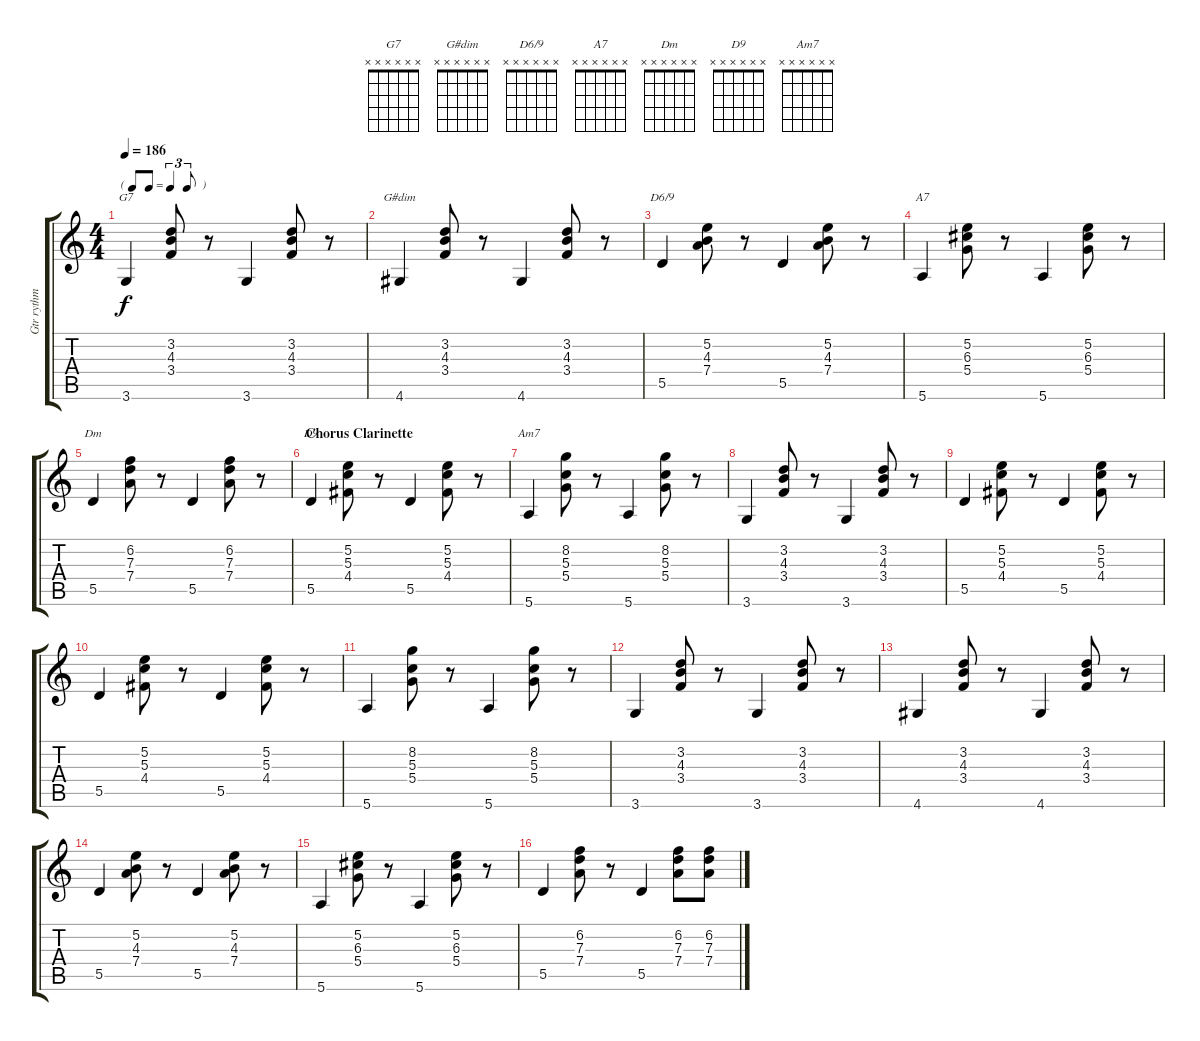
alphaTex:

\track ("Gtr rythm" "Gtr rythm") {instrument acousticguitarsteel}
\staff {score tabs}
\tuning (E4 B3 G3 D3 A2 E2) {hide}
\chord ("G7" x x x x x x) {firstfret 0}
\chord ("G#dim" x x x x x x) {firstfret 0}
\chord ("D6/9" x x x x x x) {firstfret 0}
\chord ("A7" x x x x x x) {firstfret 0}
\chord ("Dm" x x x x x x) {firstfret 0}
\chord ("D9" x x x x x x) {firstfret 0}
\chord ("Am7" x x x x x x) {firstfret 0}
\ts (4 4)
\tf triplet8th
\tempo 186
\clef g2
\ks c
3.6.4{ch "G7" dy f} (3.2 4.3 3.4).8 r.8 3.6.4 (3.2 4.3 3.4).8 r.8 |
4.6.4{ch "G#dim"} (3.2 4.3 3.4).8 r.8 4.6.4 (3.2 4.3 3.4).8 r.8 |
5.5.4{ch "D6/9"} (5.2 4.3 7.4).8 r.8 5.5.4 (5.2 4.3 7.4).8 r.8 |
5.6.4{ch "A7"} (5.2 6.3 5.4).8 r.8 5.6.4 (5.2 6.3 5.4).8 r.8 |
5.5.4{ch "Dm"} (6.2 7.3 7.4).8 r.8 5.5.4 (6.2 7.3 7.4).8 r.8 |
\section ("" "Chorus Clarinette")
5.5.4{ch "D9"} (5.2 5.3 4.4).8 r.8 5.5.4 (5.2 5.3 4.4).8 r.8 |
5.6.4{ch "Am7"} (8.2 5.3 5.4).8 r.8 5.6.4 (8.2 5.3 5.4).8 r.8 |
3.6.4 (3.2 4.3 3.4).8 r.8 3.6.4 (3.2 4.3 3.4).8 r.8 |
5.5.4 (5.2 5.3 4.4).8 r.8 5.5.4 (5.2 5.3 4.4).8 r.8 |
5.5.4 (5.2 5.3 4.4).8 r.8 5.5.4 (5.2 5.3 4.4).8 r.8 |
5.6.4 (8.2 5.3 5.4).8 r.8 5.6.4 (8.2 5.3 5.4).8 r.8 |
3.6.4 (3.2 4.3 3.4).8 r.8 3.6.4 (3.2 4.3 3.4).8 r.8 |
4.6.4 (3.2 4.3 3.4).8 r.8 4.6.4 (3.2 4.3 3.4).8 r.8 |
5.5.4 (5.2 4.3 7.4).8 r.8 5.5.4 (5.2 4.3 7.4).8 r.8 |
5.6.4 (5.2 6.3 5.4).8 r.8 5.6.4 (5.2 6.3 5.4).8 r.8 |
5.5.4 (6.2 7.3 7.4).8 r.8 5.5.4 (6.2 7.3 7.4).8 (6.2 7.3 7.4).8
